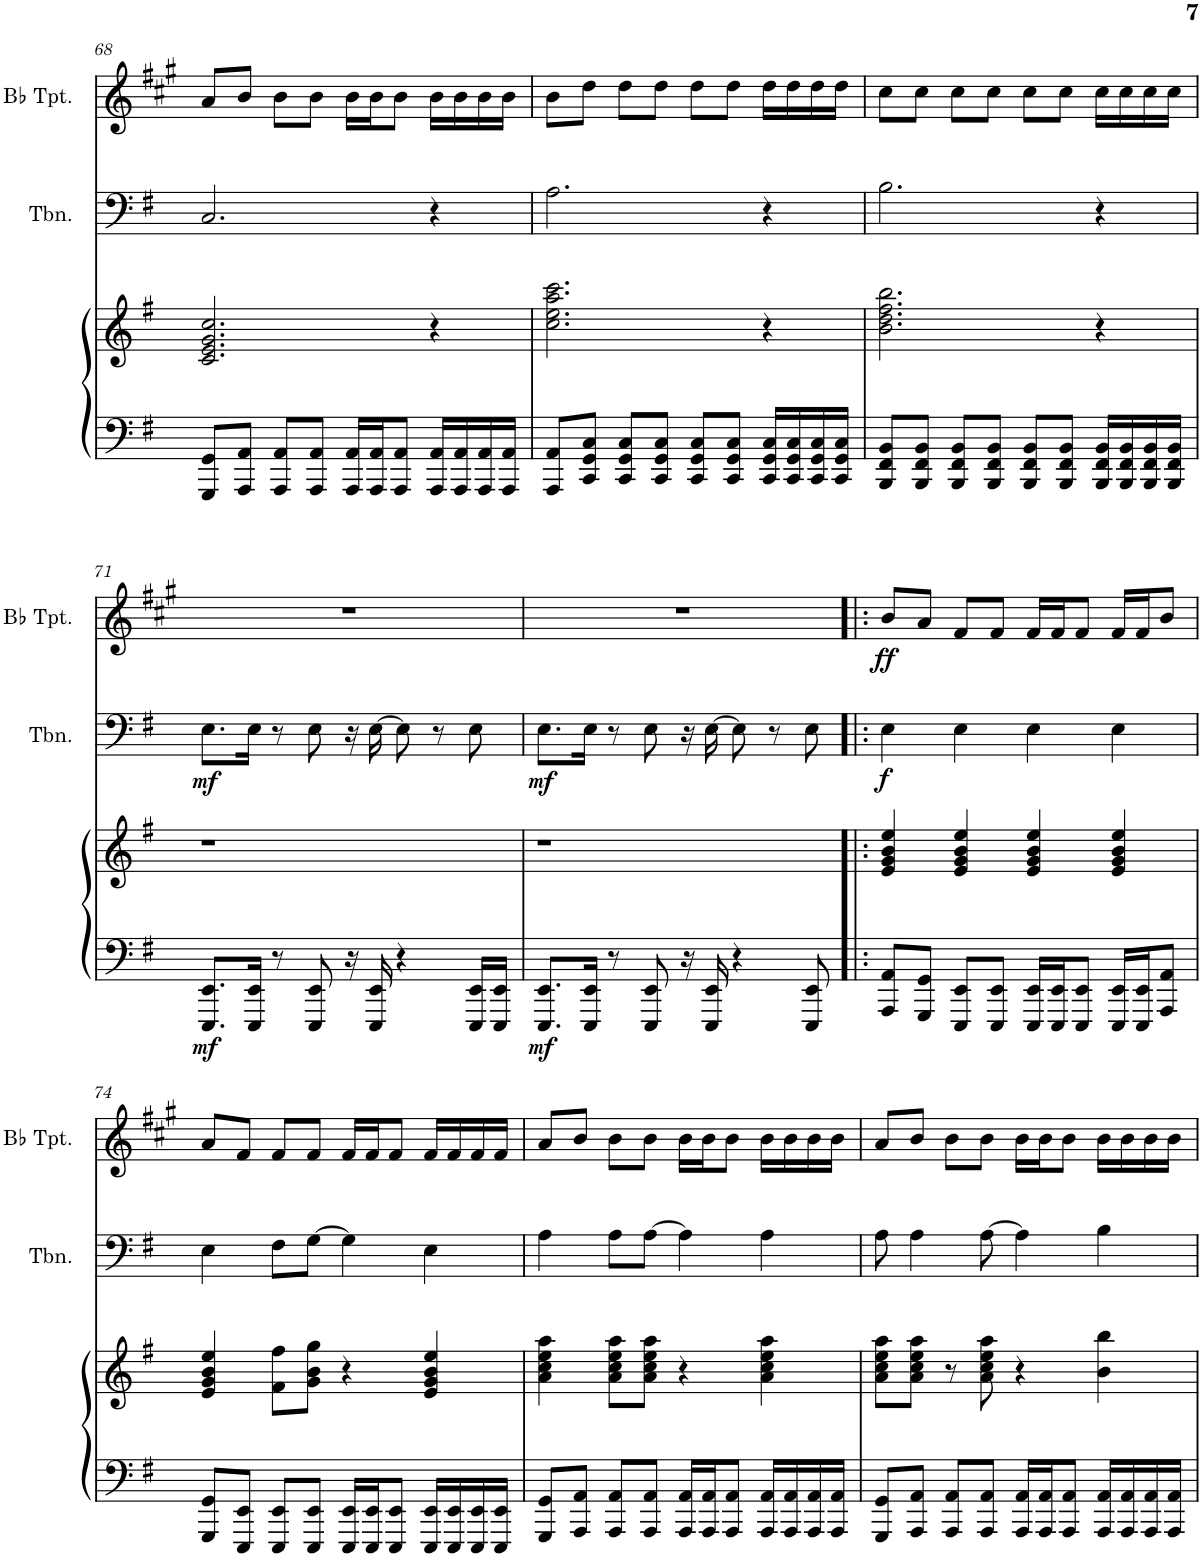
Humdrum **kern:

**kern	**kern	**dynam	**kern	**dynam	**kern	**dynam
*part3	*part3	*part3	*part2	*part2	*part1	*part1
*staff4	*staff3	*staff3/4	*staff2	*staff2	*staff1	*staff1
*I"Grand Piano	*	*	*I"Trombone	*	*I"Bb Trumpet	*
*I'Pno	*	*	*I'Tbn.	*	*I'Bb Tpt.	*
!!LO:PB:g=z
*clefF4	*clefG2	*	*clefF4	*	*clefG2	*
*	*	*	*	*	*Trd1c2	*
*k[f#]	*k[f#]	*	*k[f#]	*	*k[f#c#g#]	*
*M4/4	*M4/4	*	*M4/4	*	*M4/4	*
=68	=68	=68	=68	=68	=68	=68
8GGG/ 8GG/L	2.c/ 2.e/ 2.g/ 2.cc/	.	2.C/	.	8a/L	.
8AAA/ 8AA/J	.	.	.	.	8b/J	.
8AAA/ 8AA/L	.	.	.	.	8b\L	.
8AAA/ 8AA/J	.	.	.	.	8b\J	.
16AAA/ 16AA/LL	.	.	.	.	16b\LL	.
16AAA/ 16AA/J	.	.	.	.	16b\J	.
8AAA/ 8AA/J	.	.	.	.	8b\J	.
16AAA/ 16AA/LL	4r	.	4r	.	16b\LL	.
16AAA/ 16AA/	.	.	.	.	16b\	.
16AAA/ 16AA/	.	.	.	.	16b\	.
16AAA/ 16AA/JJ	.	.	.	.	16b\JJ	.
=69	=69	=69	=69	=69	=69	=69
8AAA/ 8AA/L	2.cc\ 2.ee\ 2.aa\ 2.ccc\	.	2.A\	.	8b\L	.
8CC/ 8GG/ 8C/J	.	.	.	.	8dd\J	.
8CC/ 8GG/ 8C/L	.	.	.	.	8dd\L	.
8CC/ 8GG/ 8C/J	.	.	.	.	8dd\J	.
8CC/ 8GG/ 8C/L	.	.	.	.	8dd\L	.
8CC/ 8GG/ 8C/J	.	.	.	.	8dd\J	.
16CC/ 16GG/ 16C/LL	4r	.	4r	.	16dd\LL	.
16CC/ 16GG/ 16C/	.	.	.	.	16dd\	.
16CC/ 16GG/ 16C/	.	.	.	.	16dd\	.
16CC/ 16GG/ 16C/JJ	.	.	.	.	16dd\JJ	.
=70	=70	=70	=70	=70	=70	=70
8BBB/ 8FF#/ 8BB/L	2.b\ 2.dd\ 2.ff#\ 2.bb\	.	2.B\	.	8cc#\L	.
8BBB/ 8FF#/ 8BB/J	.	.	.	.	8cc#\J	.
8BBB/ 8FF#/ 8BB/L	.	.	.	.	8cc#\L	.
8BBB/ 8FF#/ 8BB/J	.	.	.	.	8cc#\J	.
8BBB/ 8FF#/ 8BB/L	.	.	.	.	8cc#\L	.
8BBB/ 8FF#/ 8BB/J	.	.	.	.	8cc#\J	.
16BBB/ 16FF#/ 16BB/LL	4r	.	4r	.	16cc#\LL	.
16BBB/ 16FF#/ 16BB/	.	.	.	.	16cc#\	.
16BBB/ 16FF#/ 16BB/	.	.	.	.	16cc#\	.
16BBB/ 16FF#/ 16BB/JJ	.	.	.	.	16cc#\JJ	.
!!LO:LB:g=z
=71	=71	=71	=71	=71	=71	=71
!	!	!LO:DY:b=2	!	!LO:DY:b	!	!
8.EEE/ 8.EE/L	1r	mf	8.E\L	mf	1r	.
16EEE/ 16EE/Jk	.	.	16E\Jk	.	.	.
8r	.	.	8r	.	.	.
8EEE/ 8EE/	.	.	8E\	.	.	.
16r	.	.	16r	.	.	.
16EEE/ 16EE/	.	.	[16E\	.	.	.
4r	.	.	8E\]	.	.	.
.	.	.	8r	.	.	.
16EEE/ 16EE/LL	.	.	8E\	.	.	.
16EEE/ 16EE/JJ	.	.	.	.	.	.
=72	=72	=72	=72	=72	=72	=72
!	!	!LO:DY:b=2	!	!LO:DY:b	!	!
8.EEE/ 8.EE/L	1r	mf	8.E\L	mf	1r	.
16EEE/ 16EE/Jk	.	.	16E\Jk	.	.	.
8r	.	.	8r	.	.	.
8EEE/ 8EE/	.	.	8E\	.	.	.
16r	.	.	16r	.	.	.
16EEE/ 16EE/	.	.	[16E\	.	.	.
4r	.	.	8E\]	.	.	.
.	.	.	8r	.	.	.
8EEE/ 8EE/	.	.	8E\	.	.	.
=73!|:	=73!|:	=73!|:	=73!|:	=73!|:	=73!|:	=73!|:
!	!	!	!	!LO:DY:b	!	!LO:DY:b
8AAA/ 8AA/L	4e/ 4g/ 4b/ 4ee/	.	4E\	f	8b/L	ff
8GGG/ 8GG/J	.	.	.	.	8a/J	.
8EEE/ 8EE/L	4e/ 4g/ 4b/ 4ee/	.	4E\	.	8f#/L	.
8EEE/ 8EE/J	.	.	.	.	8f#/J	.
16EEE/ 16EE/LL	4e/ 4g/ 4b/ 4ee/	.	4E\	.	16f#/LL	.
16EEE/ 16EE/J	.	.	.	.	16f#/J	.
8EEE/ 8EE/J	.	.	.	.	8f#/J	.
16EEE/ 16EE/LL	4e/ 4g/ 4b/ 4ee/	.	4E\	.	16f#/LL	.
16EEE/ 16EE/J	.	.	.	.	16f#/J	.
8AAA/ 8AA/J	.	.	.	.	8b/J	.
!!LO:LB:g=z
=74	=74	=74	=74	=74	=74	=74
8GGG/ 8GG/L	4e/ 4g/ 4b/ 4ee/	.	4E\	.	8a/L	.
8EEE/ 8EE/J	.	.	.	.	8f#/J	.
8EEE/ 8EE/L	8f#\ 8ff#\L	.	8F#\L	.	8f#/L	.
8EEE/ 8EE/J	8g\ 8b\ 8gg\J	.	[8G\J	.	8f#/J	.
16EEE/ 16EE/LL	4r	.	4G\]	.	16f#/LL	.
16EEE/ 16EE/J	.	.	.	.	16f#/J	.
8EEE/ 8EE/J	.	.	.	.	8f#/J	.
16EEE/ 16EE/LL	4e/ 4g/ 4b/ 4ee/	.	4E\	.	16f#/LL	.
16EEE/ 16EE/	.	.	.	.	16f#/	.
16EEE/ 16EE/	.	.	.	.	16f#/	.
16EEE/ 16EE/JJ	.	.	.	.	16f#/JJ	.
=75	=75	=75	=75	=75	=75	=75
8GGG/ 8GG/L	4a\ 4cc\ 4ee\ 4aa\	.	4A\	.	8a/L	.
8AAA/ 8AA/J	.	.	.	.	8b/J	.
8AAA/ 8AA/L	8a\ 8cc\ 8ee\ 8aa\L	.	8A\L	.	8b\L	.
8AAA/ 8AA/J	8a\ 8cc\ 8ee\ 8aa\J	.	[8A\J	.	8b\J	.
16AAA/ 16AA/LL	4r	.	4A\]	.	16b\LL	.
16AAA/ 16AA/J	.	.	.	.	16b\J	.
8AAA/ 8AA/J	.	.	.	.	8b\J	.
16AAA/ 16AA/LL	4a\ 4cc\ 4ee\ 4aa\	.	4A\	.	16b\LL	.
16AAA/ 16AA/	.	.	.	.	16b\	.
16AAA/ 16AA/	.	.	.	.	16b\	.
16AAA/ 16AA/JJ	.	.	.	.	16b\JJ	.
=76	=76	=76	=76	=76	=76	=76
8GGG/ 8GG/L	8a\ 8cc\ 8ee\ 8aa\L	.	8A\	.	8a/L	.
8AAA/ 8AA/J	8a\ 8cc\ 8ee\ 8aa\J	.	4A\	.	8b/J	.
8AAA/ 8AA/L	8r	.	.	.	8b\L	.
8AAA/ 8AA/J	8a\ 8cc\ 8ee\ 8aa\	.	[8A\	.	8b\J	.
16AAA/ 16AA/LL	4r	.	4A\]	.	16b\LL	.
16AAA/ 16AA/J	.	.	.	.	16b\J	.
8AAA/ 8AA/J	.	.	.	.	8b\J	.
16AAA/ 16AA/LL	4b\ 4bb\	.	4B\	.	16b\LL	.
16AAA/ 16AA/	.	.	.	.	16b\	.
16AAA/ 16AA/	.	.	.	.	16b\	.
16AAA/ 16AA/JJ	.	.	.	.	16b\JJ	.
=	=	=	=	=	=	=
*-	*-	*-	*-	*-	*-	*-
